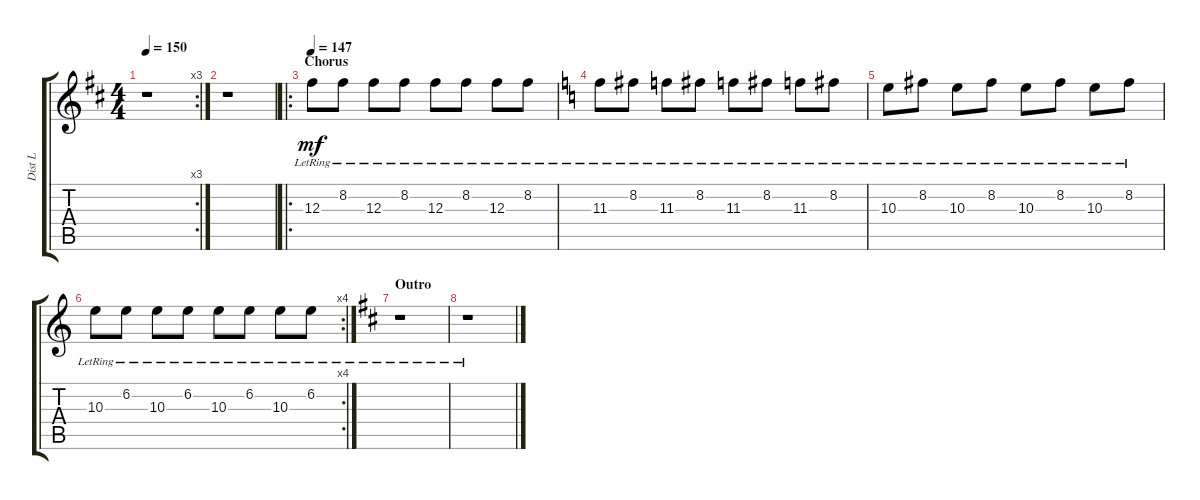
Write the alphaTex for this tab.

\track ("Dist L" "Dist L") {instrument distortionguitar}
\staff {score tabs}
\tuning (Eb4 Bb3 Gb3 Db3 Ab2 Eb2) {hide}
\rc 3
\ts (4 4)
\tempo 150
\clef g2
\ks d
r.1{dy mp} |
r.1 |
\ro
\section ("" "Chorus")
\tempo 147
12.3{lr}.8{dy mf} 8.2{lr}.8 12.3{lr}.8 8.2{lr}.8 12.3{lr}.8 8.2{lr}.8 12.3{lr}.8 8.2{lr}.8 |
\ks c
11.3{lr}.8 8.2{lr}.8 11.3{lr}.8 8.2{lr}.8 11.3{lr}.8 8.2{lr}.8 11.3{lr}.8 8.2{lr}.8 |
10.3{lr}.8 8.2{lr}.8 10.3{lr}.8 8.2{lr}.8 10.3{lr}.8 8.2{lr}.8 10.3{lr}.8 8.2{lr}.8 |
\rc 4
10.3{lr}.8 6.2{lr}.8 10.3{lr}.8 6.2{lr}.8 10.3{lr}.8 6.2{lr}.8 10.3{lr}.8 6.2{lr}.8 |
\section ("" "Outro")
\ks d
r.1 |
r.1
